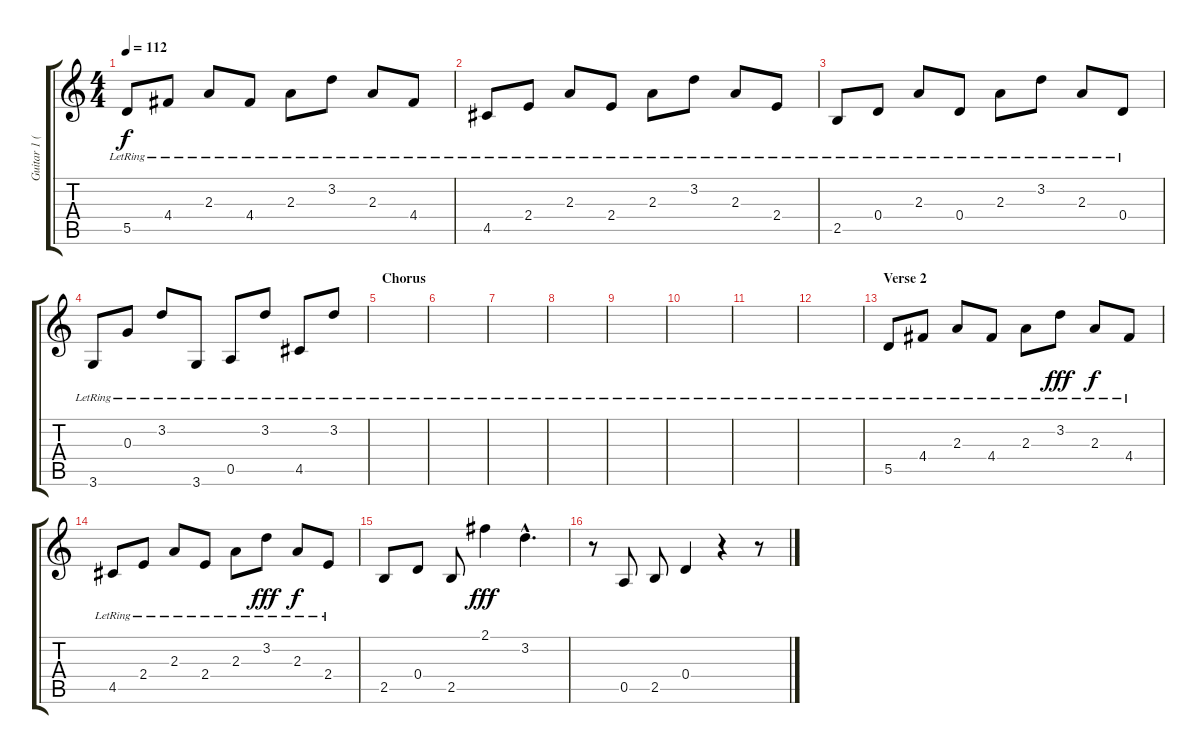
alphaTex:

\track ("Guitar 1 (Acoustic)" "Guitar 1 (") {instrument acousticguitarnylon}
\staff {score tabs}
\tuning (E4 B3 G3 D3 A2 E2) {hide}
\ts (4 4)
\tempo 112
\clef g2
\ks c
5.5{lr}.8{dy f} 4.4{lr}.8 2.3{lr}.8 4.4{lr}.8 2.3{lr}.8 3.2{lr}.8 2.3{lr}.8 4.4{lr}.8 |
4.5{lr}.8 2.4{lr}.8 2.3{lr}.8 2.4{lr}.8 2.3{lr}.8 3.2{lr}.8 2.3{lr}.8 2.4{lr}.8 |
2.5{lr}.8 0.4{lr}.8 2.3{lr}.8 0.4{lr}.8 2.3{lr}.8 3.2{lr}.8 2.3{lr}.8 0.4{lr}.8 |
3.6{lr}.8 0.3{lr}.8 3.2{lr}.8 3.6{lr}.8 0.5{lr}.8 3.2{lr}.8 4.5{lr}.8 3.2{lr}.8 |
\section ("" "Chorus")
|
|
|
|
|
|
|
|
\section ("" "Verse 2")
5.5{lr}.8{volume 7 instrument acousticguitarsteel} 4.4{lr}.8 2.3{lr}.8 4.4{lr}.8 2.3{lr}.8 3.2{lr}.8{dy fff} 2.3{lr}.8{dy f} 4.4{lr}.8 |
4.5{lr}.8 2.4{lr}.8 2.3{lr}.8 2.4{lr}.8 2.3{lr}.8 3.2{lr}.8{dy fff} 2.3{lr}.8{dy f} 2.4{lr}.8 |
2.5.8 0.4.8 2.5.8 2.1.4{dy fff} 3.2{hac}.4{d} |
r.8 0.5.8 2.5.8 0.4.4 r.4 r.8
